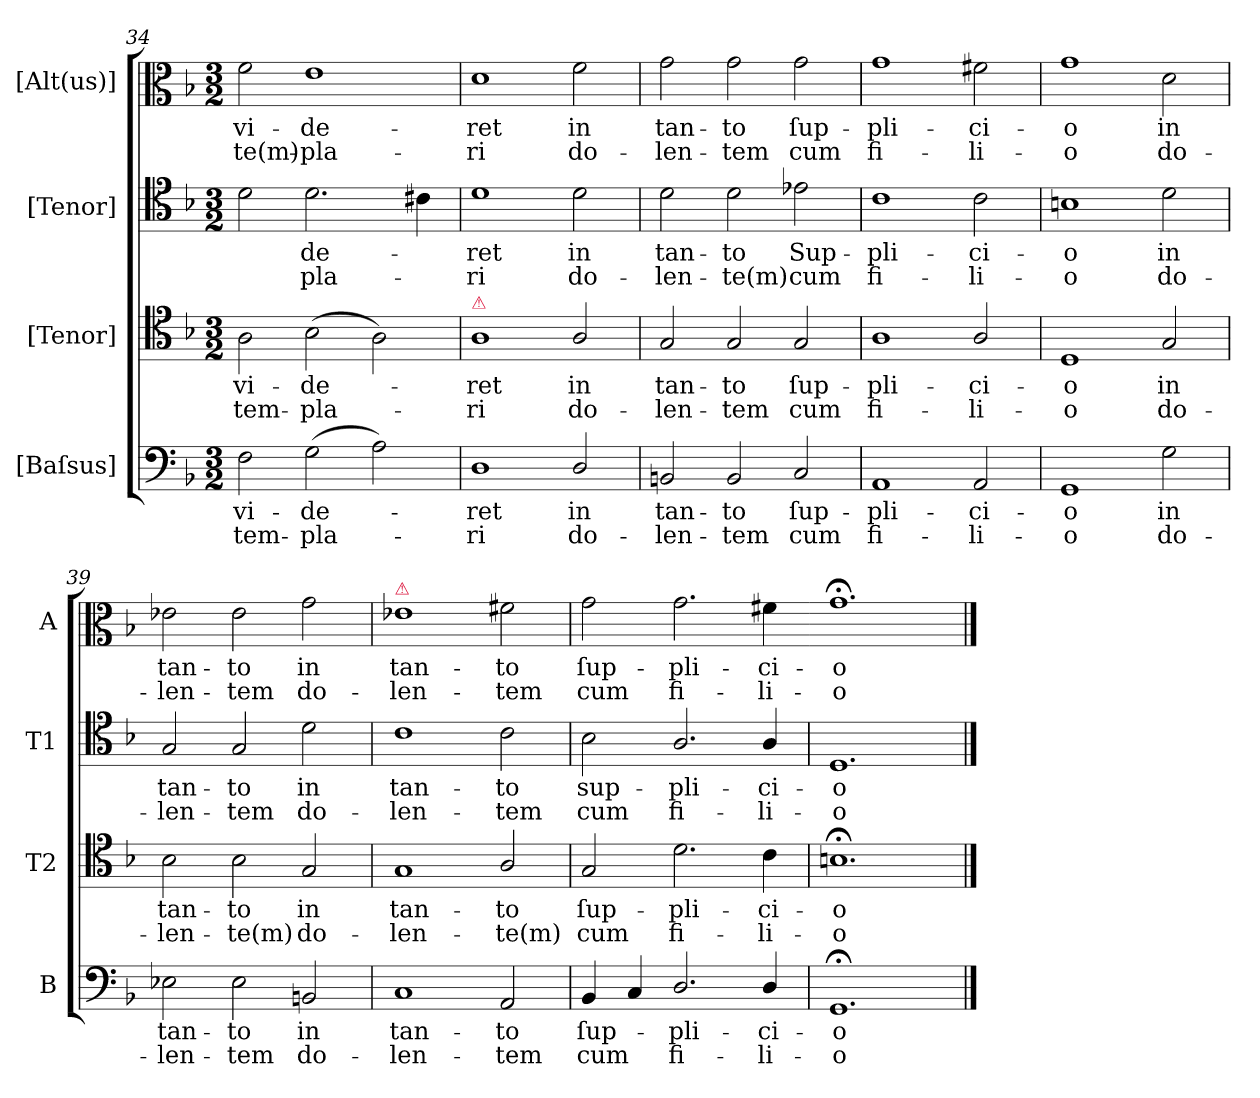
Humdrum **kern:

**kern	**text	**text	**kern	**text	**text	**kern	**text	**text	**kern	**text	**text
*part4	*part4	*part4	*part3	*part3	*part3	*part2	*part2	*part2	*part1	*part1	*part1
*staff4	*staff4	*staff4	*staff3	*staff3	*staff3	*staff2	*staff2	*staff2	*staff1	*staff1	*staff1
*I"[Baſsus]	*	*	*I"[Tenor]	*	*	*I"[Tenor]	*	*	*I"[Alt(us)]	*	*
*I'B	*	*	*I'T2	*	*	*I'T1	*	*	*I'A	*	*
*clefF4	*	*	*clefC4	*	*	*clefC4	*	*	*clefC3	*	*
*k[b-]	*	*	*k[b-]	*	*	*k[b-]	*	*	*k[b-]	*	*
*M3/2	*	*	*M3/2	*	*	*M3/2	*	*	*M3/2	*	*
=34	=34	=34	=34	=34	=34	=34	=34	=34	=34	=34	=34
2F\	vi-	-tem-	2A\	vi-	-tem-	2d\	.	.	2f\	vi-	-te(m)-
(2G\	-de-	-pla-	(2B-\	-de-	-pla-	2.d\	-de-	-pla-	1e	-de-	-pla-
2A\)	.	.	2A\)	.	.	.	.	.	.	.	.
.	.	.	.	.	.	4c#X\	.	.	.	.	.
=35	=35	=35	=35	=35	=35	=35	=35	=35	=35	=35	=35
!	!	!	!LO:TX:a:color=crimson:t=⚠	!	!	!	!	!	!	!	!
1D	-ret	-ri	1A	-ret	-ri	1d	-ret	-ri	1d	-ret	-ri
2D/	in	do-	2A/	in	do-	2d\	in	do-	2f\	in	do-
=36	=36	=36	=36	=36	=36	=36	=36	=36	=36	=36	=36
2BBn/	tan-	-len-	2G/	tan-	-len-	2d\	tan-	-len-	2g\	tan-	-len-
2BB/	-to	-tem	2G/	-to	-tem	2d\	-to	-te(m)	2g\	-to	-tem
2C/	ſup-	cum	2G/	ſup-	cum	2e-X\	Sup-	cum	2g\	ſup-	cum
=37	=37	=37	=37	=37	=37	=37	=37	=37	=37	=37	=37
1AA	-pli-	fi-	1A	-pli-	fi-	1c	-pli-	fi-	1g	-pli-	fi-
2AA/	-ci-	-li-	2A/	-ci-	-li-	2c\	-ci-	-li-	2f#X\	-ci-	-li-
=38	=38	=38	=38	=38	=38	=38	=38	=38	=38	=38	=38
1GG	-o	-o	1D	-o	-o	1Bn	-o	-o	1g	-o	-o
!	!	!	!	!	!	!	!LO:LY:i	!LO:LY:i	!	!	!
2G\	in	do-	2G/	in	do-	2d\	in	do-	2d\	in	do-
=39	=39	=39	=39	=39	=39	=39	=39	=39	=39	=39	=39
!	!	!	!	!	!	!	!LO:LY:i	!LO:LY:i	!	!	!
2E-X\	tan-	-len-	2B-\	tan-	-len-	2G/	tan-	-len-	2e-X\	tan-	-len-
!	!	!	!	!	!	!	!LO:LY:i	!LO:LY:i	!	!	!
2E-\	-to	-tem	2B-\	-to	-te(m)	2G/	to	-tem	2e-\	-to	-tem
!	!	!LO:LY:i	!	!LO:LY:i	!LO:LY:i	!	!LO:LY:i	!LO:LY:i	!	!LO:LY:i	!LO:LY:i
2BBn/	in	do-	2G/	in	do-	2d\	in	do-	2g\	in	do-
=40	=40	=40	=40	=40	=40	=40	=40	=40	=40	=40	=40
!	!	!	!	!	!	!	!	!	!LO:TX:a:color=crimson:t=⚠	!	!
!	!	!LO:LY:i	!	!LO:LY:i	!LO:LY:i	!	!LO:LY:i	!LO:LY:i	!	!LO:LY:i	!LO:LY:i
1C	tan-	-len-	1G	tan-	-len-	1c	tan-	-len-	1e-X	tan-	-len-
!	!	!LO:LY:i	!	!LO:LY:i	!LO:LY:i	!	!LO:LY:i	!LO:LY:i	!	!LO:LY:i	!LO:LY:i
2AA/	-to	-tem	2A/	-to	-te(m)	2c\	to	-tem	2f#X\	-to	-tem
=41	=41	=41	=41	=41	=41	=41	=41	=41	=41	=41	=41
4BB-/	ſup-	cum	2G/	ſup-	cum	2B-\	sup-	cum	2g\	ſup-	cum
4C/	.	.	.	.	.	.	.	.	.	.	.
2.D/	-pli-	fi-	2.d\	-pli-	fi-	2.A/	-pli-	fi-	2.g\	-pli-	fi-
4D/	-ci-	-li-	4c\	-ci-	-li-	4A/	-ci-	-li-	4f#X\	-ci-	-li-
=42	=42-	=42-	=42	=42-	=42-	=42	=42-	=42-	=42-	=42-	=42-
1.GG;<	-o	-o	1.Bn;<	-o	-o	1.D	-o	-o	1.g;	-o	-o
==	==	==	==	==	==	==	==	==	==	==	==
*-	*-	*-	*-	*-	*-	*-	*-	*-	*-	*-	*-
